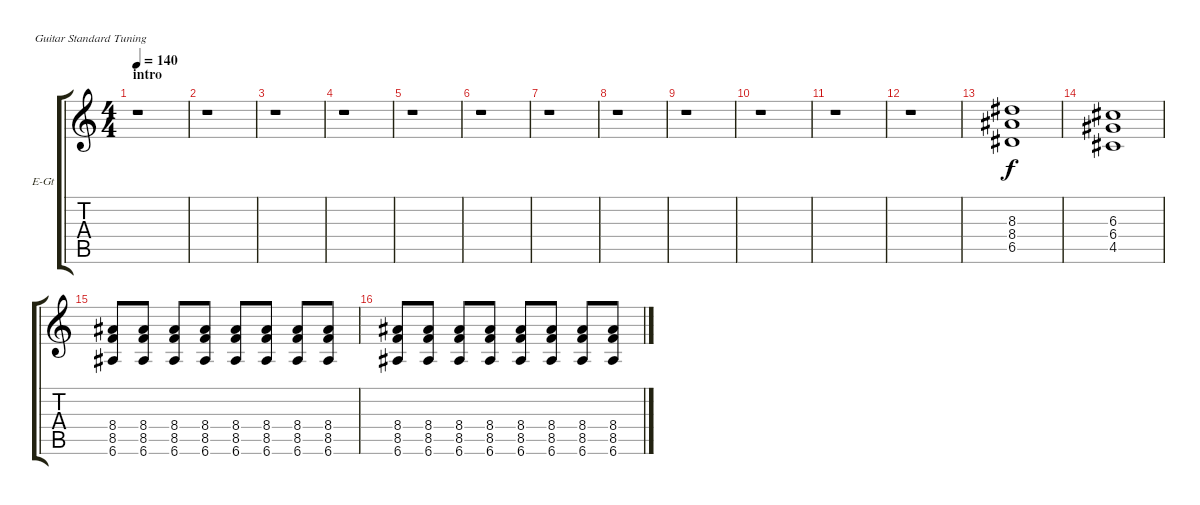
\bracketExtendMode groupsimilarinstruments
\firstSystemTrackNameOrientation horizontal
\otherSystemsTrackNameOrientation horizontal
\track ("guitar " "E-Gt") {instrument overdrivenguitar}
\staff {score tabs}
\tuning (E4 B3 G3 D3 A2 E2)
\ts (4 4)
\section ("" "intro")
\tempo 140
\clef g2
\ks c
r.1{dy f instrument overdrivenguitar} |
r.1 |
r.1 |
r.1 |
r.1 |
r.1 |
r.1 |
r.1 |
r.1 |
r.1 |
r.1 |
r.1 |
(8.3 8.4 6.5).1 |
(6.3 6.4 4.5).1 |
(8.4 8.5 6.6).8 (8.4 8.5 6.6).8 (8.4 8.5 6.6).8 (8.4 8.5 6.6).8 (8.4 8.5 6.6).8 (8.4 8.5 6.6).8 (8.4 8.5 6.6).8 (8.4 8.5 6.6).8 |
(8.4 8.5 6.6).8 (8.4 8.5 6.6).8 (8.4 8.5 6.6).8 (8.4 8.5 6.6).8 (8.4 8.5 6.6).8 (8.4 8.5 6.6).8 (8.4 8.5 6.6).8 (8.4 8.5 6.6).8
